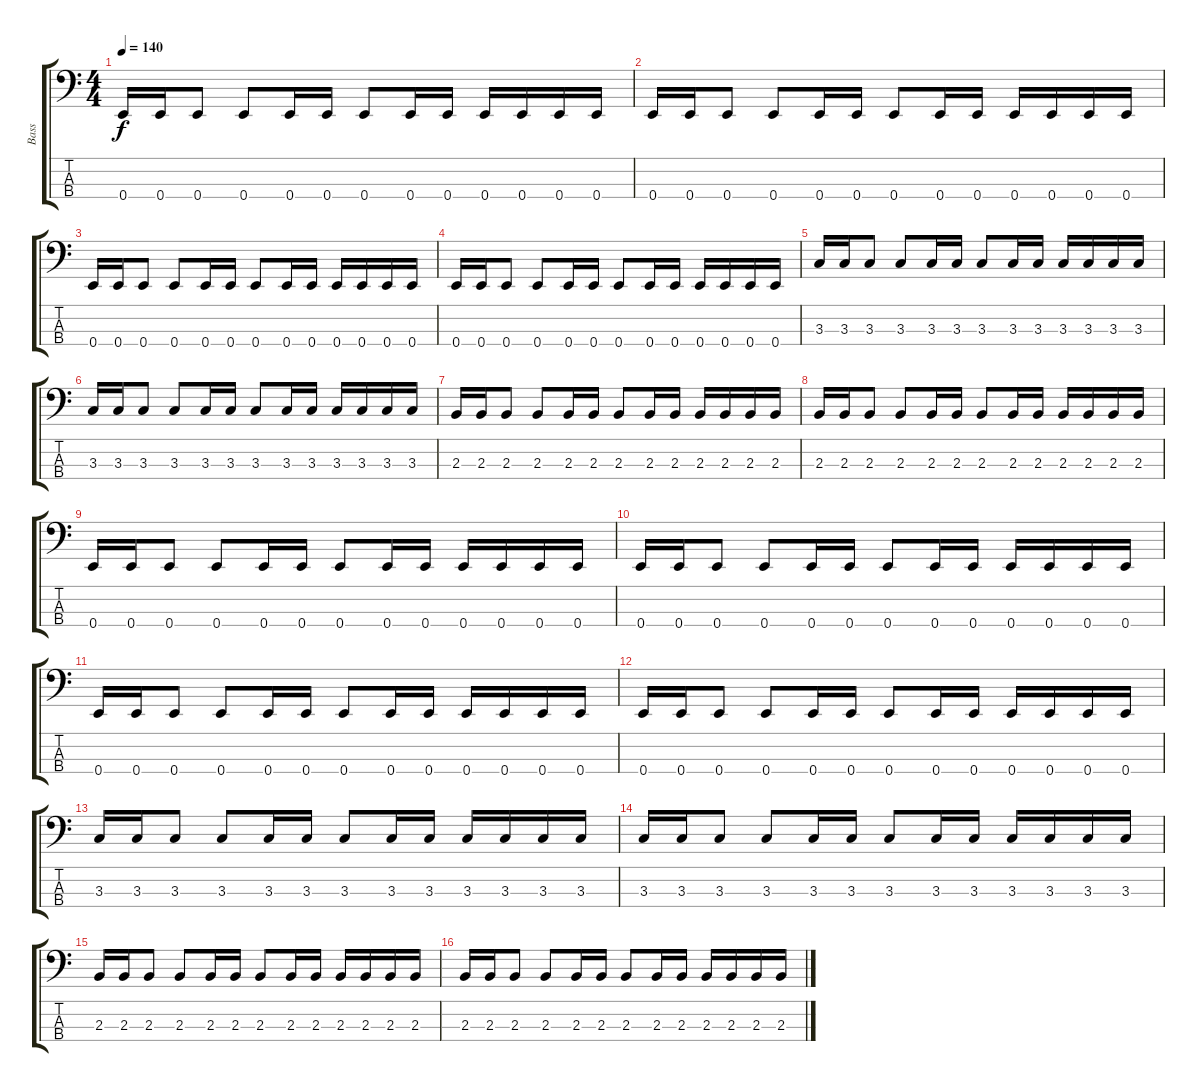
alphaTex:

\track ("Bass" "Bass") {instrument electricbassfinger}
\staff {score tabs}
\tuning (G2 D2 A1 E1) {hide}
\ts (4 4)
\tempo 140
\clef f4
\ks c
0.4.16{dy f} 0.4.16 0.4.8 0.4.8 0.4.16 0.4.16 0.4.8 0.4.16 0.4.16 0.4.16 0.4.16 0.4.16 0.4.16 |
0.4.16 0.4.16 0.4.8 0.4.8 0.4.16 0.4.16 0.4.8 0.4.16 0.4.16 0.4.16 0.4.16 0.4.16 0.4.16 |
0.4.16 0.4.16 0.4.8 0.4.8 0.4.16 0.4.16 0.4.8 0.4.16 0.4.16 0.4.16 0.4.16 0.4.16 0.4.16 |
0.4.16 0.4.16 0.4.8 0.4.8 0.4.16 0.4.16 0.4.8 0.4.16 0.4.16 0.4.16 0.4.16 0.4.16 0.4.16 |
3.3.16 3.3.16 3.3.8 3.3.8 3.3.16 3.3.16 3.3.8 3.3.16 3.3.16 3.3.16 3.3.16 3.3.16 3.3.16 |
3.3.16 3.3.16 3.3.8 3.3.8 3.3.16 3.3.16 3.3.8 3.3.16 3.3.16 3.3.16 3.3.16 3.3.16 3.3.16 |
2.3.16 2.3.16 2.3.8 2.3.8 2.3.16 2.3.16 2.3.8 2.3.16 2.3.16 2.3.16 2.3.16 2.3.16 2.3.16 |
2.3.16 2.3.16 2.3.8 2.3.8 2.3.16 2.3.16 2.3.8 2.3.16 2.3.16 2.3.16 2.3.16 2.3.16 2.3.16 |
0.4.16 0.4.16 0.4.8 0.4.8 0.4.16 0.4.16 0.4.8 0.4.16 0.4.16 0.4.16 0.4.16 0.4.16 0.4.16 |
0.4.16 0.4.16 0.4.8 0.4.8 0.4.16 0.4.16 0.4.8 0.4.16 0.4.16 0.4.16 0.4.16 0.4.16 0.4.16 |
0.4.16 0.4.16 0.4.8 0.4.8 0.4.16 0.4.16 0.4.8 0.4.16 0.4.16 0.4.16 0.4.16 0.4.16 0.4.16 |
0.4.16 0.4.16 0.4.8 0.4.8 0.4.16 0.4.16 0.4.8 0.4.16 0.4.16 0.4.16 0.4.16 0.4.16 0.4.16 |
3.3.16 3.3.16 3.3.8 3.3.8 3.3.16 3.3.16 3.3.8 3.3.16 3.3.16 3.3.16 3.3.16 3.3.16 3.3.16 |
3.3.16 3.3.16 3.3.8 3.3.8 3.3.16 3.3.16 3.3.8 3.3.16 3.3.16 3.3.16 3.3.16 3.3.16 3.3.16 |
2.3.16 2.3.16 2.3.8 2.3.8 2.3.16 2.3.16 2.3.8 2.3.16 2.3.16 2.3.16 2.3.16 2.3.16 2.3.16 |
2.3.16 2.3.16 2.3.8 2.3.8 2.3.16 2.3.16 2.3.8 2.3.16 2.3.16 2.3.16 2.3.16 2.3.16 2.3.16
